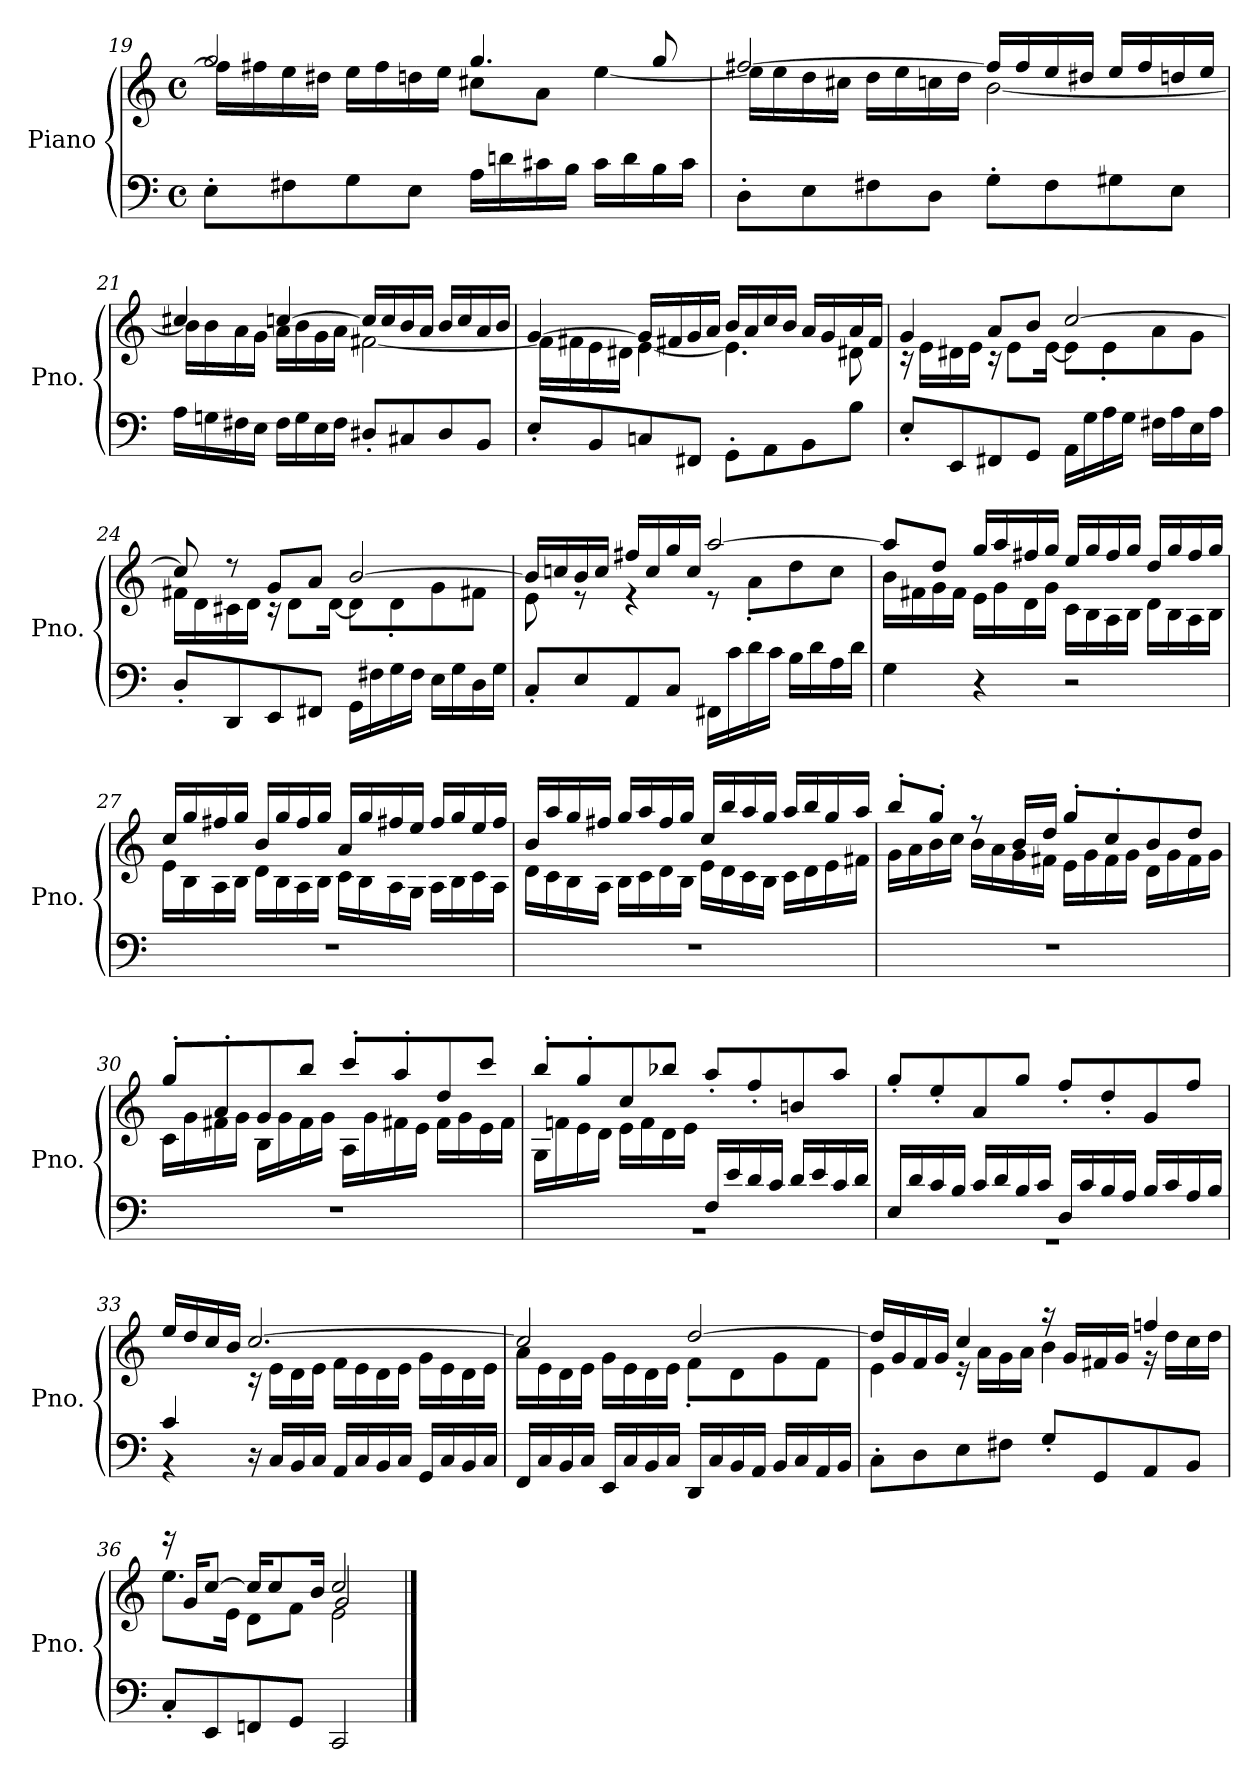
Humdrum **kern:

**kern	**kern
*part1	*part1
*staff2	*staff1
*I"Piano	*
*I'Pno.	*
!!LO:PB:g=z
*clefF4	*clefG2
*k[]	*k[]
*M4/4	*M4/4
*met(c)	*met(c)
=19	=19
*	*^
8E'\L	2gg/	16ff#\LL]
.	.	16ff#X\
8F#X\	.	16ee\
.	.	16dd#X\JJ
8G\	.	16ee\LL
.	.	16ff#\
8E\J	.	16ddn\
.	.	16ee\JJ
16A\LL	4.gg/	8cc#X\L
16dn\	.	.
16c#X\	.	8a\J
16B\JJ	.	.
16c#\LL	.	[4ee\
16d\	.	.
16B\	8gg/	.
16c#\JJ	.	.
=20	=20	=20
8D'\L	[2ff#X/	16ee\LL]
.	.	16ee\
8E\	.	16dd\
.	.	16cc#X\JJ
8F#X\	.	16dd\LL
.	.	16ee\
8D\J	.	16ccn\
.	.	16dd\JJ
8G'\L	16ff#/LL]	[2b\
.	16ff#/	.
8F#\	16ee/	.
.	16dd#X/JJ	.
8G#X\	16ee/LL	.
.	16ff#/	.
8E\J	16ddn/	.
.	16ee/JJ	.
=21	=21	=21
16A\LL	4cc#X/	16b\LL]
16Gn\	.	16b\
16F#X\	.	16a\
16E\JJ	.	16g\JJ
16F#\LL	[4ccn/	16a\LL
16G\	.	16b\
16E\	.	16g\
16F#\JJ	.	16a\JJ
8D#X'/L	16cc/LL]	[2f#X\
.	16cc/	.
8C#X/	16b/	.
.	16a/JJ	.
8D#/	16b/LL	.
.	16cc/	.
8BB/J	16a/	.
.	16b/JJ	.
!!LO:LB:g=z	!!
=22	=22	=22
8E'/L	[4g/	16f#\LL]
.	.	16f#X\
8BB/	.	16e\
.	.	16d#X\JJ
8Cn/	16g/LL]	[4e\
.	16f#X/	.
8FF#X/J	16g/	.
.	16a/JJ	.
8GG'\L	16b/LL	4.e\]
.	16a/	.
8AA\	16cc/	.
.	16b/JJ	.
8BB\	16a/LL	.
.	16g/	.
8B\J	16a/	8d#X\
.	16f#/JJ	.
=23	=23	=23
8E'/L	4g/	16r
.	.	16e\LL
8EE/	.	16d#X\
.	.	16e\JJ
8FF#X/	8a/L	16r
.	.	8e\L
8GG/J	8b/J	.
.	.	[16e\Jk
16AA\LL	[2cc/	8e\L]
16G\	.	.
16A\	.	8e'\
16G\JJ	.	.
16F#X\LL	.	8a\
16A\	.	.
16E\	.	8g\J
16A\JJ	.	.
=24	=24	=24
8D'/L	8cc/]	16f#X\LL
.	.	16d\
8DD/	8r	16c#X\
.	.	16d\JJ
8EE/	8g/L	16r
.	.	8d\L
8FF#X/J	8a/J	.
.	.	[16d\Jk
16GG\LL	[2b/	8d\L]
16F#X\	.	.
16G\	.	8d'\
16F#\JJ	.	.
16E\LL	.	8g\
16G\	.	.
16D\	.	8f#X\J
16G\JJ	.	.
!!LO:LB:g=z	!!
=25	=25	=25
8C'/L	16b/LL]	8e\
.	16ccn/	.
8E/	16b/	8r
.	16cc/JJ	.
8AA/	16ff#X/LL	4r
.	16cc/	.
8C/J	16gg/	.
.	16cc/JJ	.
16FF#X\LL	[2aa/	8r
16c\	.	.
16d\	.	8a'\L
16c\JJ	.	.
16B\LL	.	8dd\
16d\	.	.
16A\	.	8cc\J
16d\JJ	.	.
=26	=26	=26
4G\	8aa/L]	16b\LL
.	.	16f#X\
.	8dd/J	16g\
.	.	16f#\JJ
4r	16gg/LL	16e\LL
.	16aa/	16g\
.	16ff#X/	16d\
.	16gg/JJ	16g\JJ
2r	16ee/LL	16c\LL
.	16gg/	16B\
.	16ff#/	16A\
.	16gg/JJ	16B\JJ
.	16dd/LL	16d\LL
.	16gg/	16B\
.	16ff#/	16A\
.	16gg/JJ	16B\JJ
=27	=27	=27
1r	16cc/LL	16e\LL
.	16gg/	16B\
.	16ff#X/	16A\
.	16gg/JJ	16B\JJ
.	16b/LL	16d\LL
.	16gg/	16B\
.	16ff#/	16A\
.	16gg/JJ	16B\JJ
.	16a/LL	16c\LL
.	16gg/	16B\
.	16ff#X/	16A\
.	16ee/JJ	16G\JJ
.	16ff#/LL	16A\LL
.	16gg/	16B\
.	16ee/	16c\
.	16ff#/JJ	16A\JJ
!!LO:PB:g=z	!!
=28	=28	=28
1r	16b/LL	16d\LL
.	16aa/	16c\
.	16gg/	16B\
.	16ff#X/JJ	16A\JJ
.	16gg/LL	16B\LL
.	16aa/	16c\
.	16ff#/	16d\
.	16gg/JJ	16B\JJ
.	16cc/LL	16e\LL
.	16bb/	16d\
.	16aa/	16c\
.	16gg/JJ	16B\JJ
.	16aa/LL	16c\LL
.	16bb/	16d\
.	16gg/	16e\
.	16aa/JJ	16f#X\JJ
=29	=29	=29
1r	8bb'/L	16g\LL
.	.	16a\
.	8gg'/J	16b\
.	.	16cc\JJ
.	8r	16b\LL
.	.	16a\
.	16b/LL	16g\
.	16dd/JJ	16f#X\JJ
.	8gg'/L	16e\LL
.	.	16g\
.	8cc'/	16f#\
.	.	16g\JJ
.	8b/	16d\LL
.	.	16g\
.	8dd/J	16f#\
.	.	16g\JJ
=30	=30	=30
1r	8gg'/L	16c\LL
.	.	16g\
.	8a'/	16f#X\
.	.	16g\JJ
.	8g/	16B\LL
.	.	16g\
.	8bb/J	16f#\
.	.	16g\JJ
.	8ccc'/L	16A\LL
.	.	16g\
.	8aa'/	16f#X\
.	.	16e\JJ
.	8dd/	16f#\LL
.	.	16g\
.	8ccc/J	16e\
.	.	16f#\JJ
!!LO:LB:g=z	!!
=31	=31	=31
*^	*	*
2ryy	1r	8bb'/L	16G\LL
.	.	.	16fn\
.	.	8gg'/	16e\
.	.	.	16d\JJ
.	.	8cc/	16e\LL
.	.	.	16f\
.	.	8bb-X/J	16d\
.	.	.	16e\JJ
16F/LL	.	8aa'/L	2ryy
16e/	.	.	.
16d/	.	8ff'/	.
16c/JJ	.	.	.
16d/LL	.	8bn/	.
16e/	.	.	.
16c/	.	8aa/J	.
16d/JJ	.	.	.
*	*	*v	*v
=32	=32	=32
16E/LL	1r	8gg'/L
16d/	.	.
16c/	.	8ee'/
16B/JJ	.	.
16c/LL	.	8a/
16d/	.	.
16B/	.	8gg/J
16c/JJ	.	.
16D/LL	.	8ff'/L
16c/	.	.
16B/	.	8dd'/
16A/JJ	.	.
16B/LL	.	8g/
16c/	.	.
16A/	.	8ff/J
16B/JJ	.	.
=33	=33	=33
*	*	*^
4c/	4r	16ee/LL	4ryy
.	.	16dd/	.
.	.	16cc/	.
.	.	16b/JJ	.
2.ryy	16r	[2.cc/	16r
.	16C/LL	.	16e\LL
.	16BB/	.	16d\
.	16C/JJ	.	16e\JJ
.	16AA/LL	.	16f\LL
.	16C/	.	16e\
.	16BB/	.	16d\
.	16C/JJ	.	16e\JJ
.	16GG/LL	.	16g\LL
.	16C/	.	16e\
.	16BB/	.	16d\
.	16C/JJ	.	16e\JJ
*v	*v	*	*
!!LO:LB:g=z	!!
=34	=34	=34
16FF/LL	2cc/]	16a\LL
16C/	.	16e\
16BB/	.	16d\
16C/JJ	.	16e\JJ
16EE/LL	.	16g\LL
16C/	.	16e\
16BB/	.	16d\
16C/JJ	.	16e\JJ
16DD/LL	[2dd/	8f'\L
16C/	.	.
16BB/	.	8d\
16AA/JJ	.	.
16BB/LL	.	8g\
16C/	.	.
16AA/	.	8f\J
16BB/JJ	.	.
=35	=35	=35
8C'\L	16dd/LL]	4e\
.	16g/	.
8D\	16f/	.
.	16g/JJ	.
8E\	4cc/	16r
.	.	16a\LL
8F#X\J	.	16g\
.	.	16a\JJ
8G'/L	16r	4b\
.	16g/LL	.
8GG/	16f#X/	.
.	16g/JJ	.
8AA/	4ffn/	16r
.	.	16dd\LL
8BB/J	.	16cc\
.	.	16dd\JJ
=36	=36	=36
*	*	*^
8C'/L	16r	8.ee\L	2ryy
.	16g/KL	.	.
8EE/	[8cc/J	.	.
.	.	16e\Jk	.
8FFn/	16cc/KL]	8d\L	.
.	8cc/	.	.
8GG/J	.	8f\J	.
.	16b/Jk	.	.
2CC/	2cc/	2g/	2e\
*	*v	*v	*v
==	==
*-	*-
